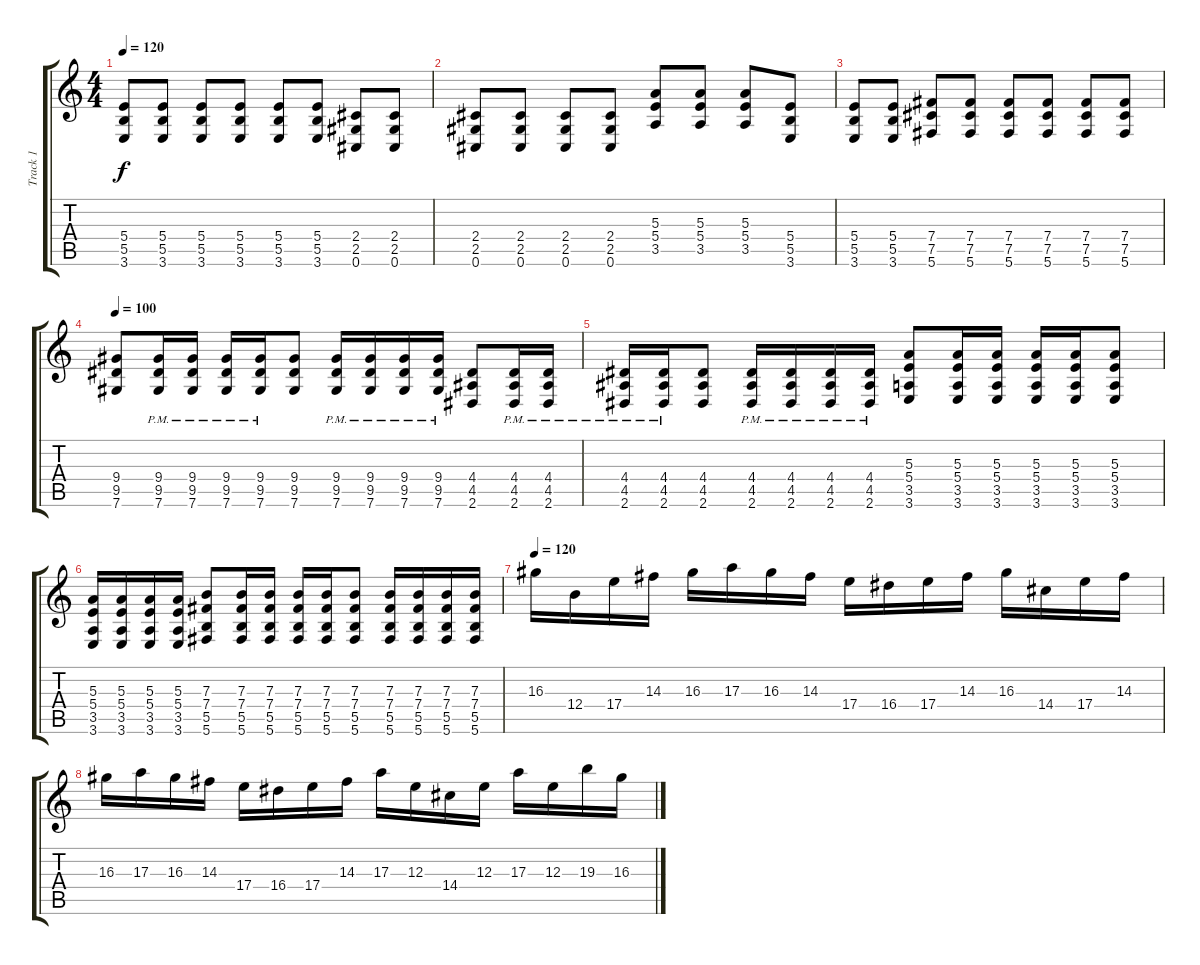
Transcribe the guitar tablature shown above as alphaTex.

\track ("Track 1" "Track 1") {instrument distortionguitar}
\staff {score tabs}
\tuning (Db4 Ab3 E3 B2 Gb2 Db2) {hide}
\ts (4 4)
\tempo 120
\clef g2
\ks c
(5.4 5.5 3.6).8{dy f instrument distortionguitar} (5.4 5.5 3.6).8 (5.4 5.5 3.6).8 (5.4 5.5 3.6).8 (5.4 5.5 3.6).8 (5.4 5.5 3.6).8 (2.4 2.5 0.6).8 (2.4 2.5 0.6).8 |
(2.4 2.5 0.6).8 (2.4 2.5 0.6).8 (2.4 2.5 0.6).8 (2.4 2.5 0.6).8 (5.3 5.4 3.5).8 (5.3 5.4 3.5).8 (5.3 5.4 3.5).8 (5.4 5.5 3.6).8 |
(5.4 5.5 3.6).8 (5.4 5.5 3.6).8 (7.4 7.5 5.6).8 (7.4 7.5 5.6).8 (7.4 7.5 5.6).8 (7.4 7.5 5.6).8 (7.4 7.5 5.6).8 (7.4 7.5 5.6).8 |
\tempo 100
(9.4 9.5 7.6).8 (9.4 9.5 7.6{pm}).16 (9.4 9.5 7.6{pm}).16 (9.4 9.5 7.6{pm}).16 (9.4 9.5 7.6{pm}).16 (9.4 9.5 7.6).8 (9.4 9.5 7.6{pm}).16 (9.4 9.5 7.6{pm}).16 (9.4 9.5 7.6{pm}).16 (9.4 9.5 7.6{pm}).16 (4.4 4.5 2.6).8 (4.4 4.5 2.6{pm}).16 (4.4 4.5 2.6{pm}).16 |
(4.4 4.5 2.6{pm}).16 (4.4 4.5 2.6{pm}).16 (4.4 4.5 2.6).8 (4.4 4.5 2.6{pm}).16 (4.4 4.5 2.6{pm}).16 (4.4 4.5 2.6{pm}).16 (4.4 4.5 2.6{pm}).16 (5.3 5.4 3.5 3.6).8 (5.3 5.4 3.5 3.6).16 (5.3 5.4 3.5 3.6).16 (5.3 5.4 3.5 3.6).16 (5.3 5.4 3.5 3.6).16 (5.3 5.4 3.5 3.6).8 |
(5.3 5.4 3.5 3.6).16 (5.3 5.4 3.5 3.6).16 (5.3 5.4 3.5 3.6).16 (5.3 5.4 3.5 3.6).16 (7.3 7.4 5.5 5.6).8 (7.3 7.4 5.5 5.6).16 (7.3 7.4 5.5 5.6).16 (7.3 7.4 5.5 5.6).16 (7.3 7.4 5.5 5.6).16 (7.3 7.4 5.5 5.6).8 (7.3 7.4 5.5 5.6).16 (7.3 7.4 5.5 5.6).16 (7.3 7.4 5.5 5.6).16 (7.3 7.4 5.5 5.6).16 |
\tempo 120
16.3.16 12.4.16 17.4.16 14.3.16 16.3.16 17.3.16 16.3.16 14.3.16 17.4.16 16.4.16 17.4.16 14.3.16 16.3.16 14.4.16 17.4.16 14.3.16 |
16.3.16 17.3.16 16.3.16 14.3.16 17.4.16 16.4.16 17.4.16 14.3.16 17.3.16 12.3.16 14.4.16 12.3.16 17.3.16 12.3.16 19.3.16 16.3.16
